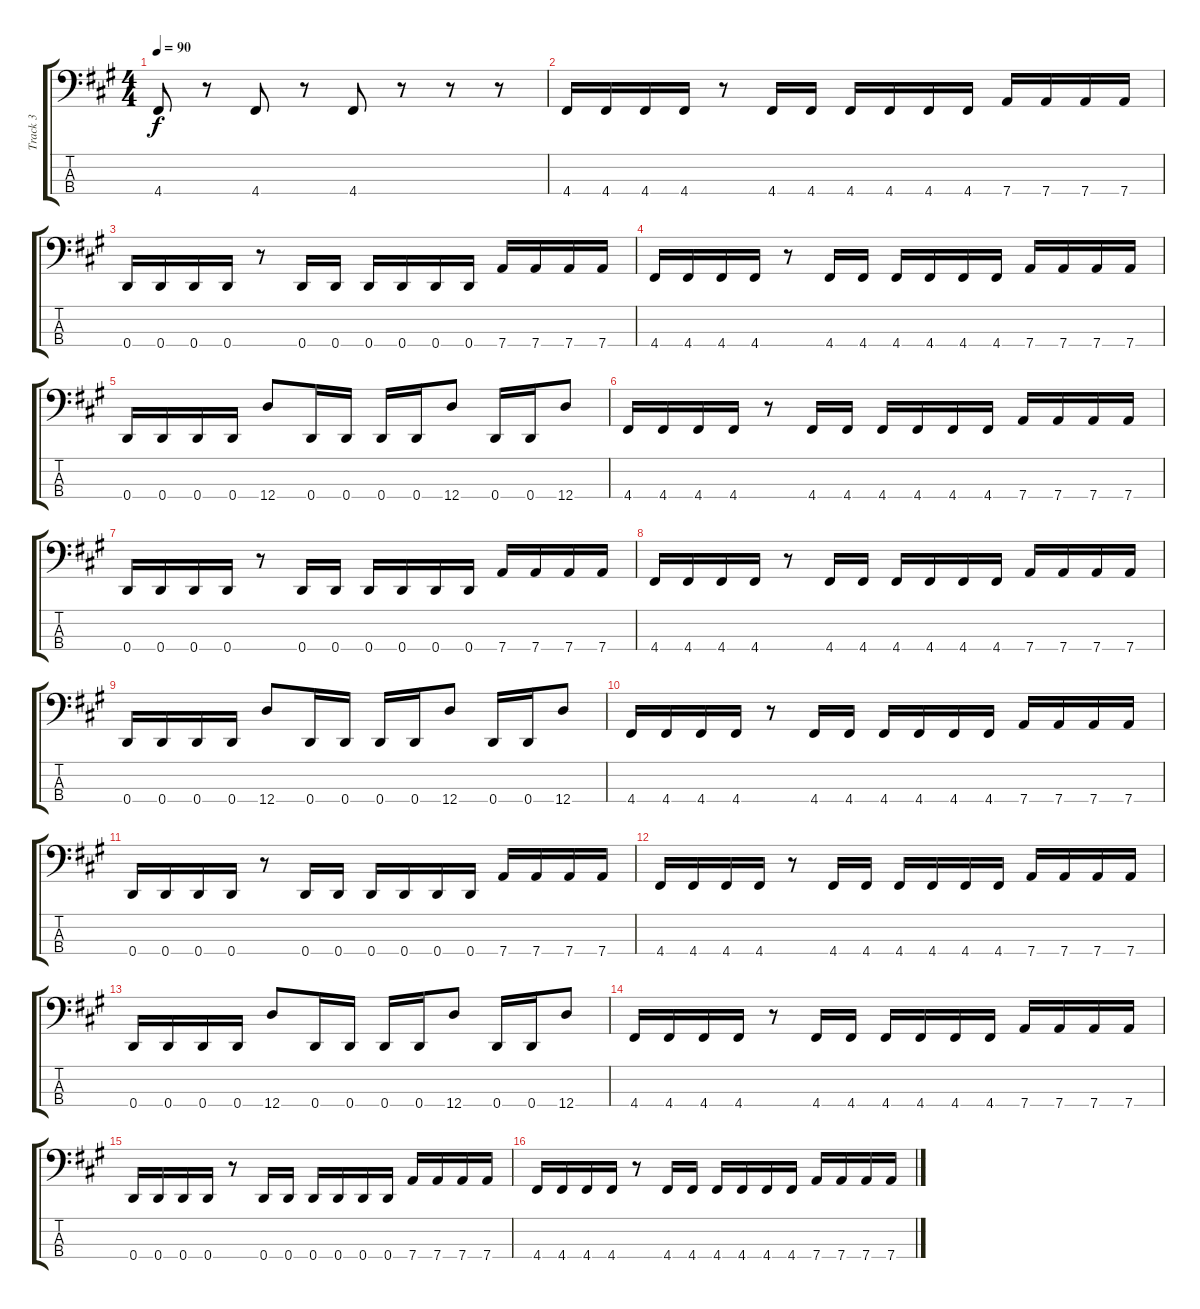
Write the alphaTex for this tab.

\track ("Track 3" "Track 3") {instrument electricbassfinger}
\staff {score tabs}
\tuning (G2 D2 A1 D1) {hide}
\ts (4 4)
\tempo 90
\clef f4
\ks f#minor
4.4.8{dy f} r.8 4.4.8 r.8 4.4.8 r.8 r.8 r.8 |
4.4.16 4.4.16 4.4.16 4.4.16 r.8 4.4.16 4.4.16 4.4.16 4.4.16 4.4.16 4.4.16 7.4.16 7.4.16 7.4.16 7.4.16 |
0.4.16 0.4.16 0.4.16 0.4.16 r.8 0.4.16 0.4.16 0.4.16 0.4.16 0.4.16 0.4.16 7.4.16 7.4.16 7.4.16 7.4.16 |
4.4.16 4.4.16 4.4.16 4.4.16 r.8 4.4.16 4.4.16 4.4.16 4.4.16 4.4.16 4.4.16 7.4.16 7.4.16 7.4.16 7.4.16 |
0.4.16 0.4.16 0.4.16 0.4.16 12.4.8 0.4.16 0.4.16 0.4.16 0.4.16 12.4.8 0.4.16 0.4.16 12.4.8 |
4.4.16 4.4.16 4.4.16 4.4.16 r.8 4.4.16 4.4.16 4.4.16 4.4.16 4.4.16 4.4.16 7.4.16 7.4.16 7.4.16 7.4.16 |
0.4.16 0.4.16 0.4.16 0.4.16 r.8 0.4.16 0.4.16 0.4.16 0.4.16 0.4.16 0.4.16 7.4.16 7.4.16 7.4.16 7.4.16 |
4.4.16 4.4.16 4.4.16 4.4.16 r.8 4.4.16 4.4.16 4.4.16 4.4.16 4.4.16 4.4.16 7.4.16 7.4.16 7.4.16 7.4.16 |
0.4.16 0.4.16 0.4.16 0.4.16 12.4.8 0.4.16 0.4.16 0.4.16 0.4.16 12.4.8 0.4.16 0.4.16 12.4.8 |
4.4.16 4.4.16 4.4.16 4.4.16 r.8 4.4.16 4.4.16 4.4.16 4.4.16 4.4.16 4.4.16 7.4.16 7.4.16 7.4.16 7.4.16 |
0.4.16 0.4.16 0.4.16 0.4.16 r.8 0.4.16 0.4.16 0.4.16 0.4.16 0.4.16 0.4.16 7.4.16 7.4.16 7.4.16 7.4.16 |
4.4.16 4.4.16 4.4.16 4.4.16 r.8 4.4.16 4.4.16 4.4.16 4.4.16 4.4.16 4.4.16 7.4.16 7.4.16 7.4.16 7.4.16 |
0.4.16 0.4.16 0.4.16 0.4.16 12.4.8 0.4.16 0.4.16 0.4.16 0.4.16 12.4.8 0.4.16 0.4.16 12.4.8 |
4.4.16 4.4.16 4.4.16 4.4.16 r.8 4.4.16 4.4.16 4.4.16 4.4.16 4.4.16 4.4.16 7.4.16 7.4.16 7.4.16 7.4.16 |
0.4.16 0.4.16 0.4.16 0.4.16 r.8 0.4.16 0.4.16 0.4.16 0.4.16 0.4.16 0.4.16 7.4.16 7.4.16 7.4.16 7.4.16 |
4.4.16 4.4.16 4.4.16 4.4.16 r.8 4.4.16 4.4.16 4.4.16 4.4.16 4.4.16 4.4.16 7.4.16 7.4.16 7.4.16 7.4.16
